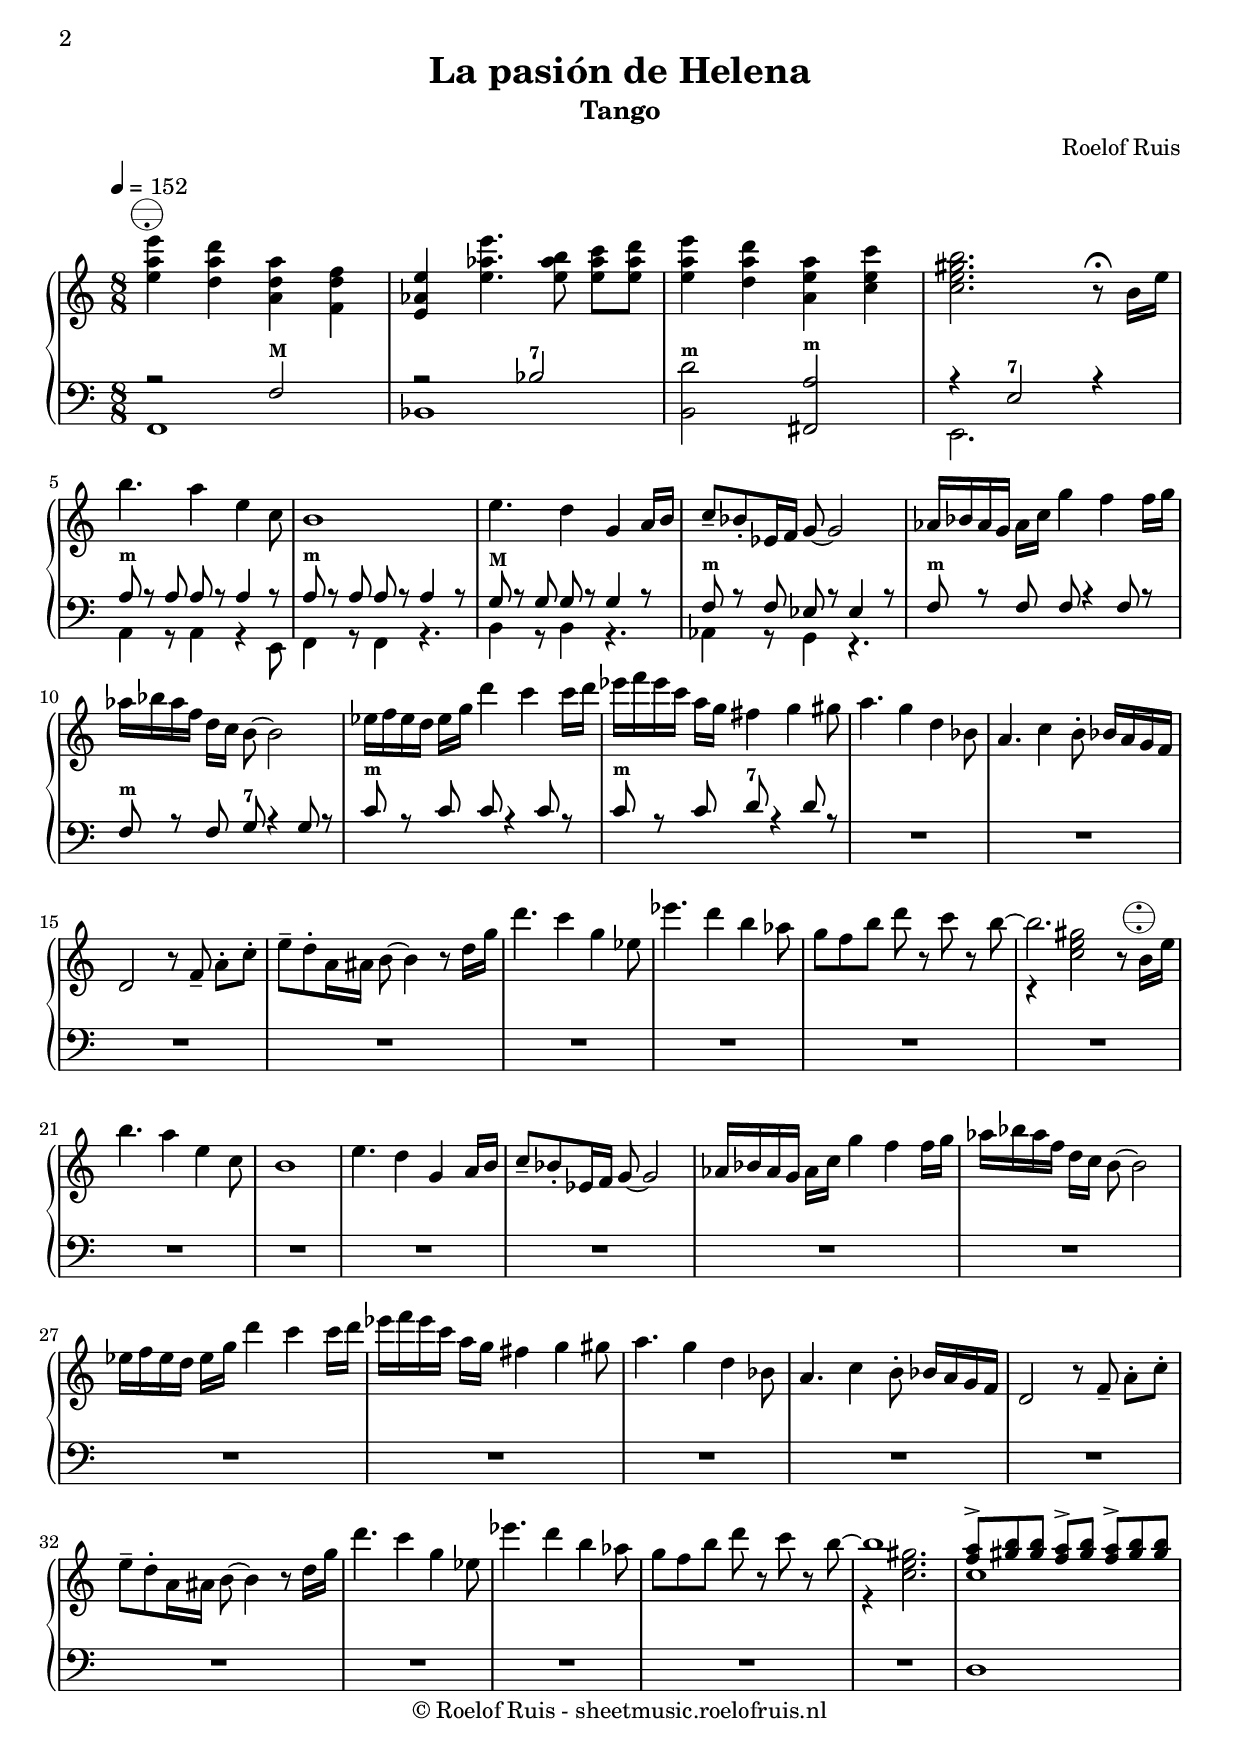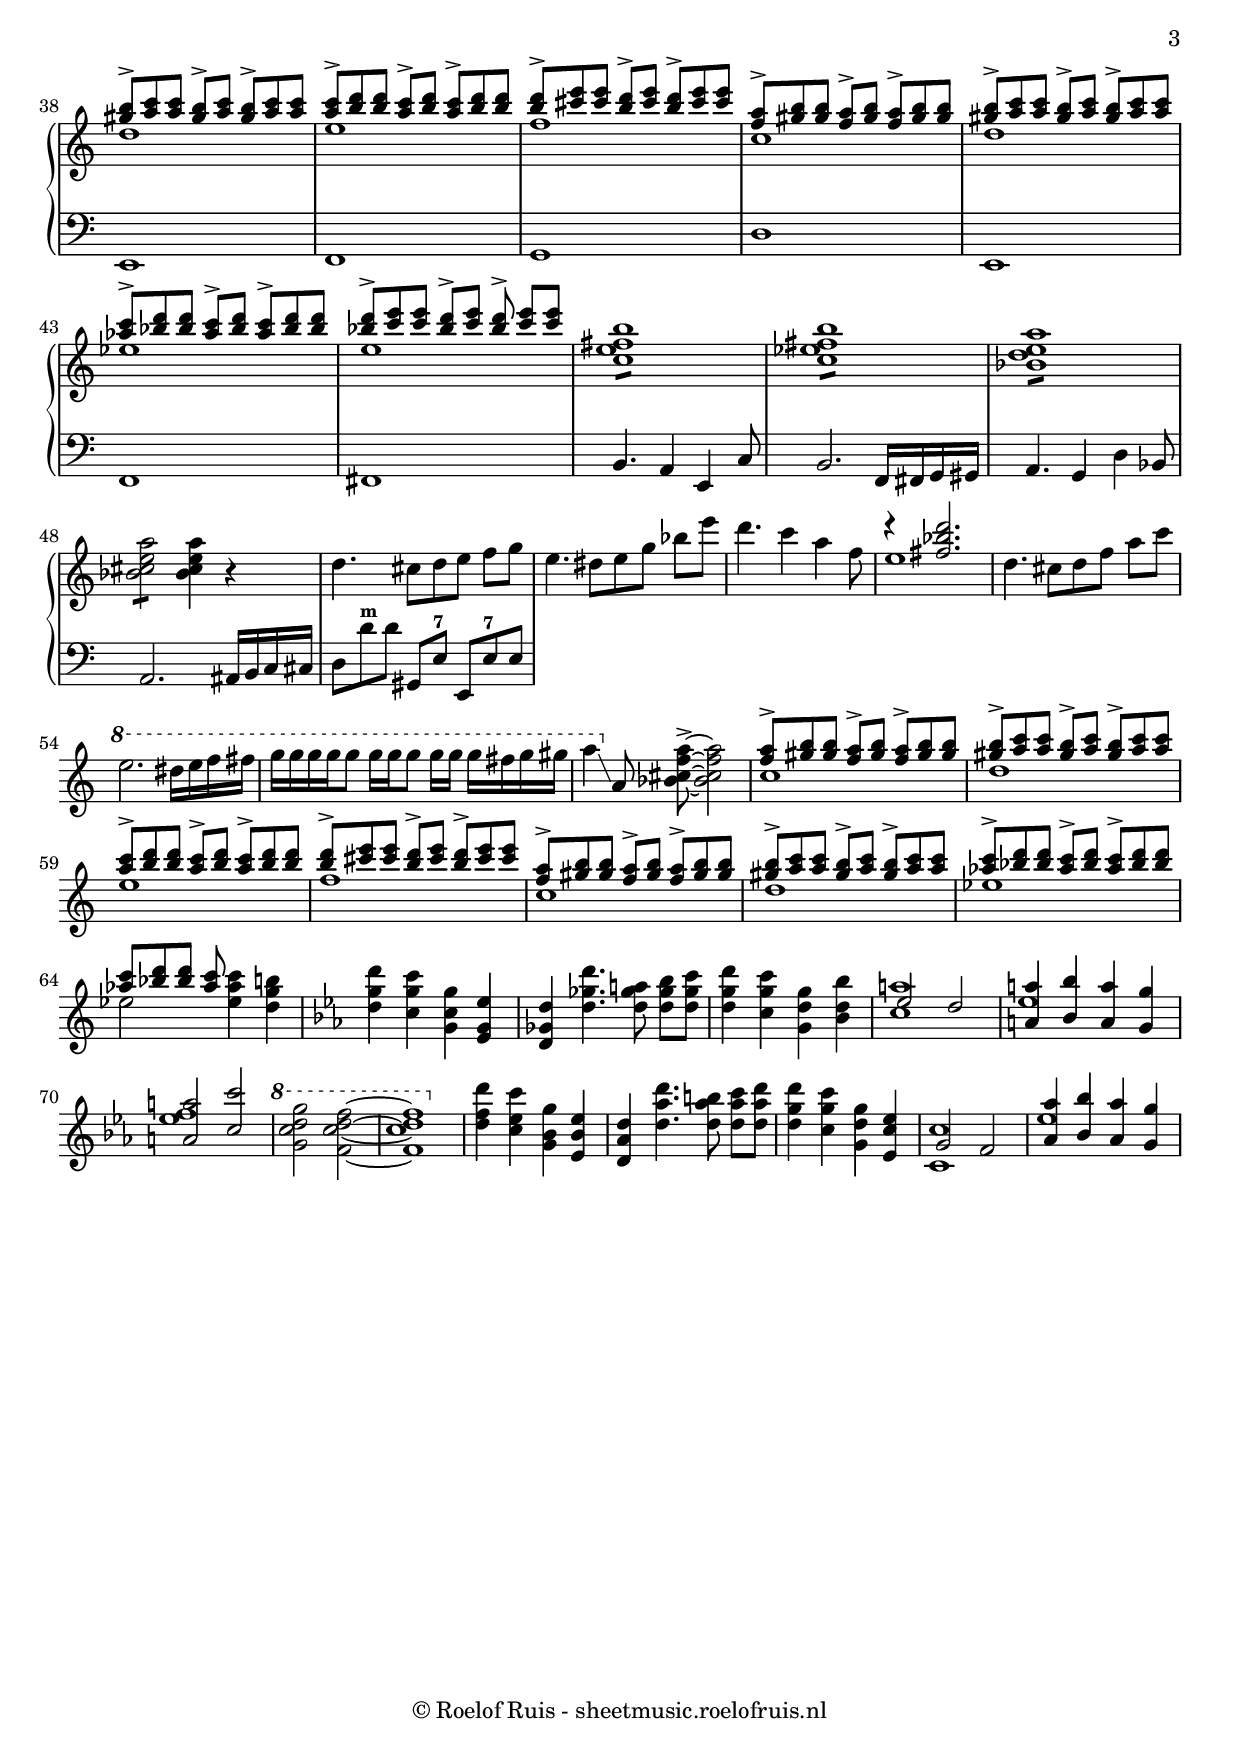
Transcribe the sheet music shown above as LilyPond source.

\version "2.20.0"

\include "../shared_includes.ly"
\version "2.20.0"

% ---- Bellows ----
out = ^\markup { \musicglyph #"accordion.pull" }
in = ^\markup { \musicglyph #"accordion.push" }

outsub = _\markup { \musicglyph #"accordion.pull" }
insub = _\markup { \musicglyph #"accordion.push" }

% ---- Basses ----
mj = ^\markup { \bold \magnify #0.8 { \roman M } }
mn = ^\markup { \bold \magnify #0.8 { \roman m } }
spt = ^\markup { \bold \magnify #0.8 { \roman 7 } }
vsp = ^\markup { \bold \magnify #0.8 { \roman v7 } }

bbass = _\markup {\box {\bold{BB}}}
sbass = _\markup {\box {\bold{SB}}}

% ---- Registers ----

eightva = \markup {\italic \translate #'(1.8 . 0) \raise #2 \magnify #0.8 {"8va"}}
loco    = \markup {\italic \translate #'(1.8 . 0) \raise #2 \magnify #0.8 {"loco"}}

dot = \markup {
  \musicglyph #"accordion.dot"
}

freebass = \markup {
  \musicglyph #"accordion.freebass"
}

discant = \markup {
  \musicglyph #"accordion.discant"
}

fbrega = ^\markup {
  \whiteout
  \combine
  \freebass
  \raise #1.5 \dot
}

fbregz = ^\markup {
  \whiteout
  \combine
  \freebass
  \raise #0.5 \dot
}

fbregza = ^\markup {
  \whiteout
  \combine
  \freebass
  \combine
  \raise #0.5 \dot
  \raise #1.5 \dot
}

regz = ^\markup {
  \whiteout
  \combine
  \discant
  \raise #0.5 \dot
}

regez = ^\markup {
  \whiteout
  \combine
  \discant
    \combine
    \raise #0.5 \dot
    \eightva
}

rega = ^\markup {
  \whiteout
  \combine
  \discant
  \raise #1.5 \dot
}

regzdba = ^\markup {
  \whiteout
  \combine
  \discant
  \combine
    \raise #0.5 \dot
    \combine
      \raise #1.5 \dot
      \translate #'(-1 . 0) \raise #1.5 \dot
}

regdbav = ^\markup {
  \whiteout
  \combine
  \discant
  \combine
    \raise #2.5 \dot
    \combine
      \raise #1.5 \dot
      \translate #'(-1 . 0) \raise #1.5 \dot
}

regav = ^\markup {
  \whiteout
  \combine
  \discant
  \combine
    \raise #2.5 \dot
    \raise #1.5 \dot
}

regdbaz = ^\markup {
  \whiteout
  \combine
  \discant
  \combine
    \raise #0.5 \dot
    \combine
      \raise #1.5 \dot
      \translate #'(-1 . 0) \raise #1.5 \dot
}

regdba = ^\markup {
  \whiteout
  \combine
  \discant
  \combine
    \raise #1.5 \dot
    \translate #'(-1 . 0) \raise #1.5 \dot
}

regza = ^\markup {
  \whiteout
  \combine
  \discant
  \combine
    \raise #0.5 \dot
    \raise #1.5 \dot
}

regeza = ^\markup {
  \whiteout
  \combine
  \discant
  \combine
    \raise #0.5 \dot
    \combine
      \raise #1.5 \dot
      \eightva
}

regzv = ^\markup {
  \whiteout
  \combine
  \discant
  \combine
    \raise #0.5 \dot
    \raise #2.5 \dot
}

regzav = ^\markup {
  \whiteout
  \combine
  \discant
  \combine
    \raise #2.5 \dot
    \combine
      \raise #1.5 \dot
      \raise #0.5 \dot
}

regezv = ^\markup {
  \whiteout
  \combine
  \discant
  \combine
    \raise #0.5 \dot
    \combine
      \raise #2.5 \dot
      \eightva
}

regzacv = ^\markup {
  \whiteout
  \combine
  \discant
  \combine
    \raise #2.5 \dot
    \combine
      \translate #'(-1 . 0) \raise #1.5 \dot
      \raise #0.5 \dot
}

regzacvl = ^\markup {
  \whiteout
  \combine
  \discant
  \combine
    \raise #2.5 \dot
    \combine
      \translate #'(-1 . 0) \raise #1.5 \dot
      \combine
        \raise # 0.5 \dot
        \loco
}

regzdbav = ^\markup {
  \whiteout
  \combine
  \discant
  \combine
    \raise #2.5 \dot
    \combine
      \raise #1.5 \dot
      \combine
      \translate #'(-1 . 0) \raise #1.5 \dot
      \raise #0.5 \dot
}









% ---- Other functionality ----

simile = \markup "simile"
subp = _\markup{ \italic sub \dynamic p }


options = {
  \numericTimeSignature
  \time 8/8
  \key a \minor
  \tempo 4 = 152
}

staffRight = {
  \options
  \clef treble

  \relative c'' {
    <e a e'>4\regz <d a' d> <a d a'> <f d' f> |
    <e as e'> <e' as e'>4. <e as b>8 <e as c> <e as d> |
    <e a e'>4 <d a' d> <a e' a> <c e c'> |
    <c e gis b>2. r8\fermata b16 e |

    \break
    
    b'4. a4 e4 c8 |
    b1 |
    e4. d4 g,4 a16 b |
    c8-- bes-. es,16 f g8~ g2 |
    
    as16[ bes as g] as[ c] g'4 f4 f16 g |
    as16[ bes as f] d[ c] b8~ b2 |
    es16[ f es d] es[ g] d'4 c c16 d |
    es16[ f es c] a[ g] fis4 g4 gis8 |
    
    a4. g4 d bes8 |
    a4. c4 b8-. bes16 a g f |
    d2 r8 f8-- a-. c-. |
    e-- d-. a16 ais b8~ b4 r8 d16 g |
    
    d'4. c4 g4 es8 |
    es'4. d4 b as8 |
    g8 f b d r c r
    << { \stemDown b~ \stemNeutral b2. b,8\rest b16[\regzv e] } \\ { s 8 r4 <gis e c>2 s4 } >> |
    
    b4. a4 e4 c8 |
    b1 |
    e4. d4 g,4 a16 b |
    c8-- bes-. es,16 f g8~ g2 |
    
    as16[ bes as g] as[ c] g'4 f4 f16 g |
    as16[ bes as f] d[ c] b8~ b2 |
    es16[ f es d] es[ g] d'4 c c16 d |
    es16[ f es c] a[ g] fis4 g4 gis8 |
    
    a4. g4 d bes8 |
    a4. c4 b8-. bes16 a g f |
    d2 r8 f8-- a-. c-. |
    e-- d-. a16 ais b8~ b4 r8 d16 g |
    
    d'4. c4 g4 es8 |
    es'4. d4 b as8 |
    g8 f b d r c r
    << { \stemDown b~ \stemNeutral b1 } \\ { s 8 r4 <gis e c>2. } >> |
    
    << { <f a>8[-> <gis b> <gis b>] <f a>[-> <gis b>] <f a>[-> <gis b> <gis b>] } \\ { c,1 } >>
    << { <gis' b>8-> <a c> <a c> <gis b>[-> <a c>] <gis b>[-> <a c> <a c>] } \\ { d,1 } >>
    << { <a' c>8-> <b d> <b d> <a c>[-> <b d>] <a c>[-> <b d> <b d>] } \\ { e,1 } >>
    << { <b' d>8-> <cis e> <cis e> <b d>[-> <cis e>] <b d>[-> <cis e> <cis e>] } \\ { f,1 } >>
    
    << { <f a>8[-> <gis b> <gis b>] <f a>[-> <gis b>] <f a>[-> <gis b> <gis b>] } \\ { c,1 } >>
    << { <gis' b>8-> <a c> <a c> <gis b>[-> <a c>] <gis b>[-> <a c> <a c>] } \\ { d,1 } >>
    << { <as' c>8-> <bes d> <bes d> <as c>[-> <bes d>] <as c>[-> <bes d> <bes d>] } \\ { es,1 } >>
    << { <bes' d>8-> <c e> <c e> <bes d>[-> <c e>] <bes d>8-> <c e> <c e>] } \\ { e,1 } >>
    
    \repeat tremolo 8 { <c e fis b>8 }
    \repeat tremolo 8 { <c es fis b>8 }
    \repeat tremolo 8 { <bes d e a>8 }
    \repeat tremolo 4 { <bes cis e a>8 } <bes cis e a>4 r4 |
    
    d4. cis8 d e f g |
    e4. dis8 e g bes e |
    d4. c4 a f8 |
    << { r4 <fis bes d>2. } \\ { e1 } >>
    d4. cis8 d f a c |
    \ottava 1
    e2. dis16 e f fis |
    g16 g g g g8 g16[ g g8] g16 g g fis g gis |
    a4\glissando
    \ottava 0
    a,,8 <bes~ cis~ f~ a~>8-> <bes cis f a>2 |
    
    << { <f' a>8[-> <gis b> <gis b>] <f a>[-> <gis b>] <f a>[-> <gis b> <gis b>] } \\ { c,1 } >>
    << { <gis' b>8-> <a c> <a c> <gis b>[-> <a c>] <gis b>[-> <a c> <a c>] } \\ { d,1 } >>
    << { <a' c>8-> <b d> <b d> <a c>[-> <b d>] <a c>[-> <b d> <b d>] } \\ { e,1 } >>
    << { <b' d>8-> <cis e> <cis e> <b d>[-> <cis e>] <b d>[-> <cis e> <cis e>] } \\ { f,1 } >>
    
    << { <f a>8[-> <gis b> <gis b>] <f a>[-> <gis b>] <f a>[-> <gis b> <gis b>] } \\ { c,1 } >>
    << { <gis' b>8-> <a c> <a c> <gis b>[-> <a c>] <gis b>[-> <a c> <a c>] } \\ { d,1 } >>
    << { <as' c>8-> <bes d> <bes d> <as c>[-> <bes d>] <as c>[-> <bes d> <bes d>] } \\ { es,1 } >>
    << { <as c>8 <bes d> <bes d> <as c> } \\ { es2 } >> <es as c>4 <d g b>4 |
    
    \key es \major
    <d g d'>4 <c g' c> <g c g'> <es g es'> |
    <d ges d'>4 <d' ges d'>4. <d ges a>8 <d ges bes> <d ges c> |
    <d g d'>4 <c g' c> <g d' g> <bes d bes'> |
    << { es2 d } \\ { <c a'>1 } >>
    
    << { <a a'>4 <bes bes'> <a a'> <g g'> } \\ { es'1 } >>
    << { <a, a'>2 <c c'> } \\ { <es f>1 } >>
    \ottava 1
    <g c d g>2 <f~ c'~ d~ f~>2 |
    <f c' d f>1
    \ottava 0

    <d f d'>4 <c es c'> <g bes g'> <es bes' es> |
    <d as' d>4 <d' as' d>4. <d as' b>8 <d as' c> <d as' d> |
    <d g d'>4 <c g' c> <g d' g> <es c' es>4 |
    << { g2 f } \\ { <c c'>1 } >>
    
    << { <as' as'>4 <bes bes'> <as as'> <g g'> } \\ { es'1 } >>
    
    
    
  }
}

staffLeft = {
  \options
  \clef bass

  << { r2 f\mj } \\ { f,1 } >>
  << { r2 bes\spt } \\ { bes,1 } >>
  <b, d'>2\mn <fis, a>2\mn
  << { r4 e2\spt r4 } \\ { e,2. } >>

  << { a8\mn r8 a8 a8 r8 a4 r8 } \\ { a,4 r8 a,4 r4 e,8 } >>
  << { a8\mn r8 a8 a8 r8 a4 r8 } \\ { f,4 r8 f,4 r4. } >>
  << { g8\mj r8 g8 g8 r8 g4 r8 } \\ { b,4 r8 b,4 r4. } >>
  << { f8\mn r8 f8 es8 r8 es4 r8 } \\ { as,4 r8 g,4 r4. } >>
  << { f8\mn r8 f8 f8 r4 f8 r8 } \\ { } >> |
  << { f8\mn r8 f8 g8\spt r4 g8 r8 } \\ { } >> |
  << { c'8\mn r8 c'8 c'8 r4 c'8 r8 } \\ { } >> |
  << { c'8\mn r8 c'8 d'8\spt r4 d'8 r8 } \\ { } >> |
  R1
  R1*23
  
  d1 |
  e,1 |
  f,1 |
  g,1 |
  d1 |
  e,1 |
  f,1 |
  fis,1 |
  
  b,4. a,4 e,4 c8 |
  b,2. f,16 fis, g, gis, |
  a,4. g,4 d4 bes,8 |
  a,2. ais,16 b, c cis |

  d8 d'8\mn 8 gis,8] e8]\spt e,[ e\spt e]
  
}

dynamicsStaff = \new Dynamics {
  \time 4/4

  % add dynamics
}

\book {
  
  \header {
    title = "La pasión de Helena"
    subtitle = "Tango"
    composer = "Roelof Ruis"
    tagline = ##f
    instrumentName = "Accordion solo"
    year = "2025"
    description = "A passionate Tango using the unusual rhythm grouping of 3-2-3."
    info = ""
    permission = "Licensed under the Creative Commons Attribution-NoDerivatives 4.0 International License."
    projecturl = \githuburl
    version = "" % e.g. January 2022
  }

  \paper {
    %max-systems-per-page = 5
    %min-systems-per-page = 5
    %ragged-last-bottom = ##f

    indent = 0.0
    print-all-headers = ##t
    
    bookTitleMarkup = \markup {
      \column {
        \vspace #3
        \fill-line { \fontsize #8 \fromproperty #'header:title }
        \vspace #2
        \fill-line { \fontsize #6 \italic \fromproperty #'header:composer }
        \vspace #.5
        \fill-line { \fontsize #2 \fromproperty #'header:year }
        \vspace #3
        \fill-line { \fontsize #4 \fromproperty #'header:instrumentName }
        \vspace #10
        \override #'(line-width . 55)
        \fontsize #1
        \justify-field #'header:description
        \vspace #1
        \fontsize #1
        \justify-field #'header:info
        \vspace #4
        \override #'(line-width . 55)
        \fontsize #1
        \justify-field #'header:permission
        \vspace #1
        \vspace #14
        \justify { \char ##x00A9 Roelof Ruis \concat { " - Version " \fromproperty #'header:version } }
        \typewriter { \fromproperty #'header:projecturl }
      }
    }
    
    oddFooterMarkup = \markup {
      \fill-line {
        \center-column {
          \if \should-print-page-number
          \line { \char ##x00A9 Roelof Ruis - sheetmusic.roelofruis.nl }
        }
      }
    }  
  }

  \score {
    \header {
      breakbefore = ##t
    }

    \new PianoStaff \with {
      % \override StaffGrouper.staff-staff-spacing = #'((basic-distance . 12) (padding . 1))
    } <<
      \new Staff = "right" \with {midiInstrument = "harmonica"} \staffRight
      \dynamicsStaff
      \new Staff = "left" \with {midiInstrument = "harmonica"} \staffLeft
    >>

    \layout {}
    
    \midi {}
  }
}
